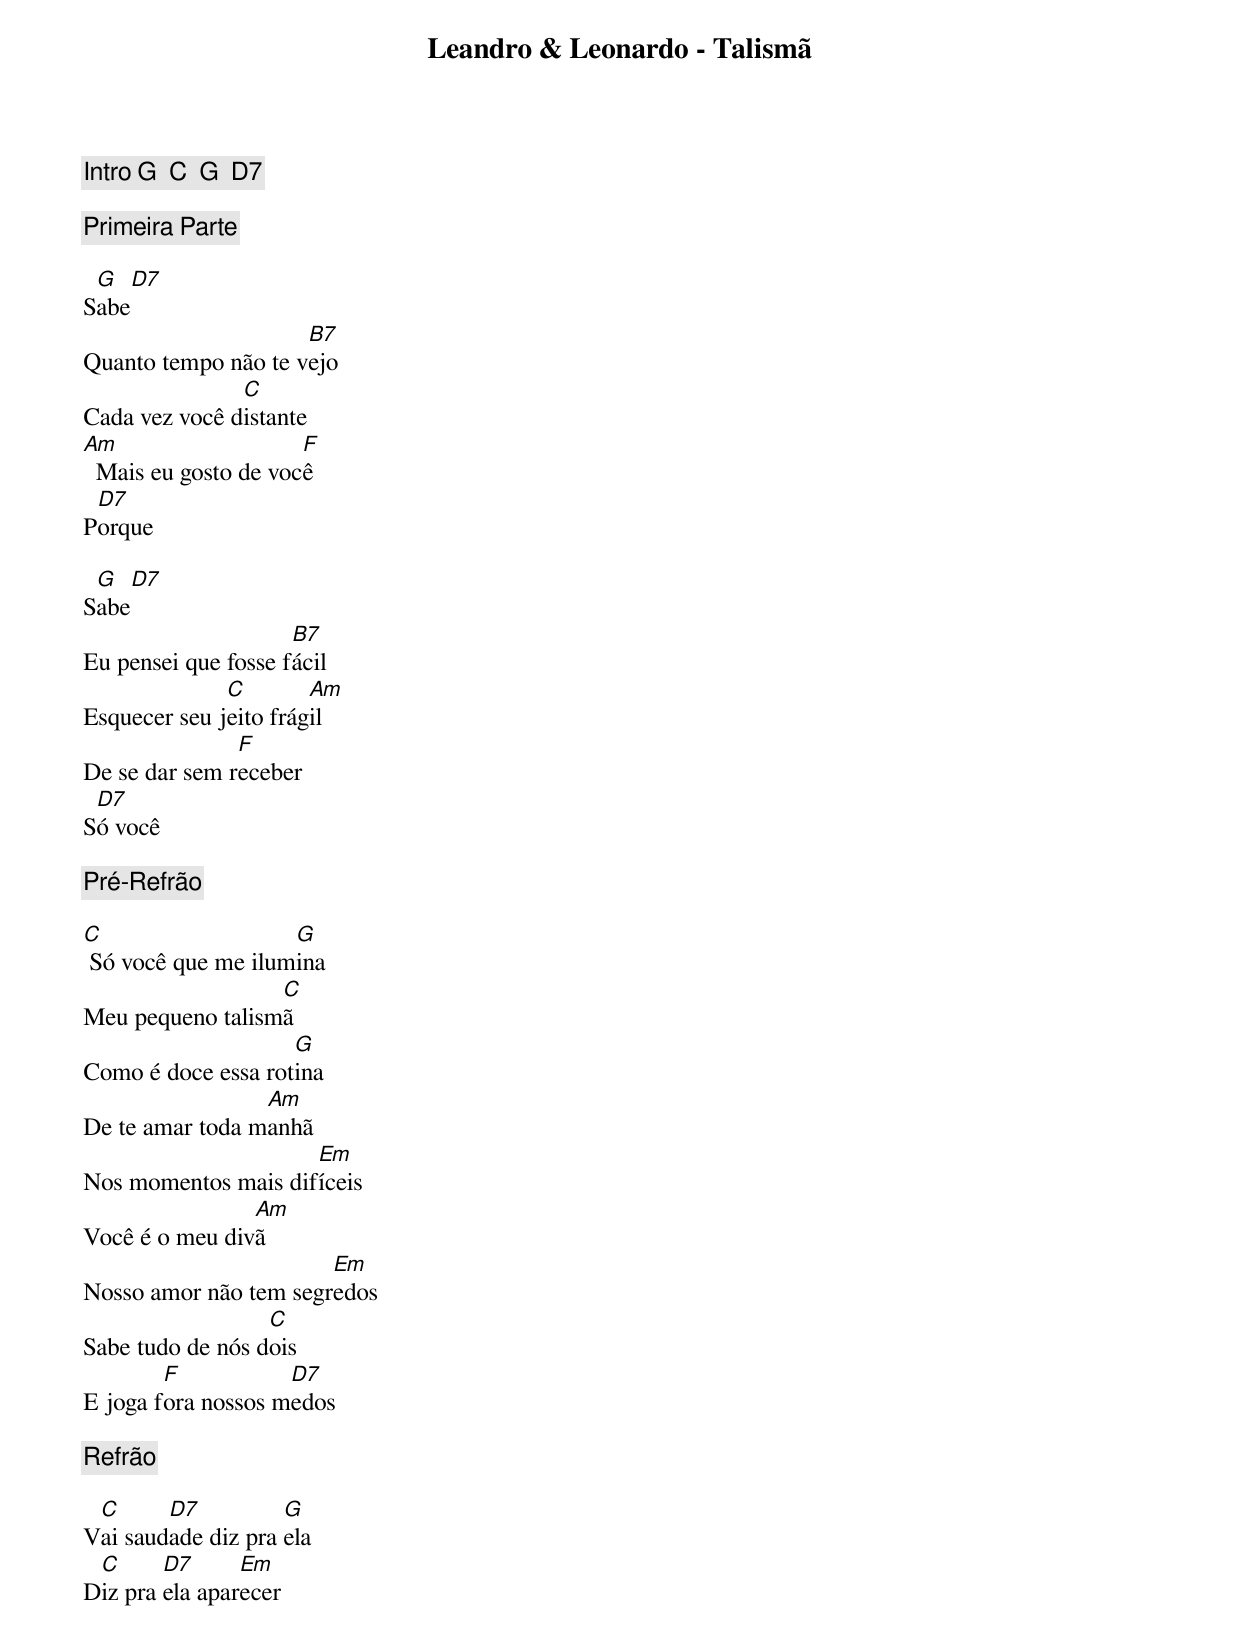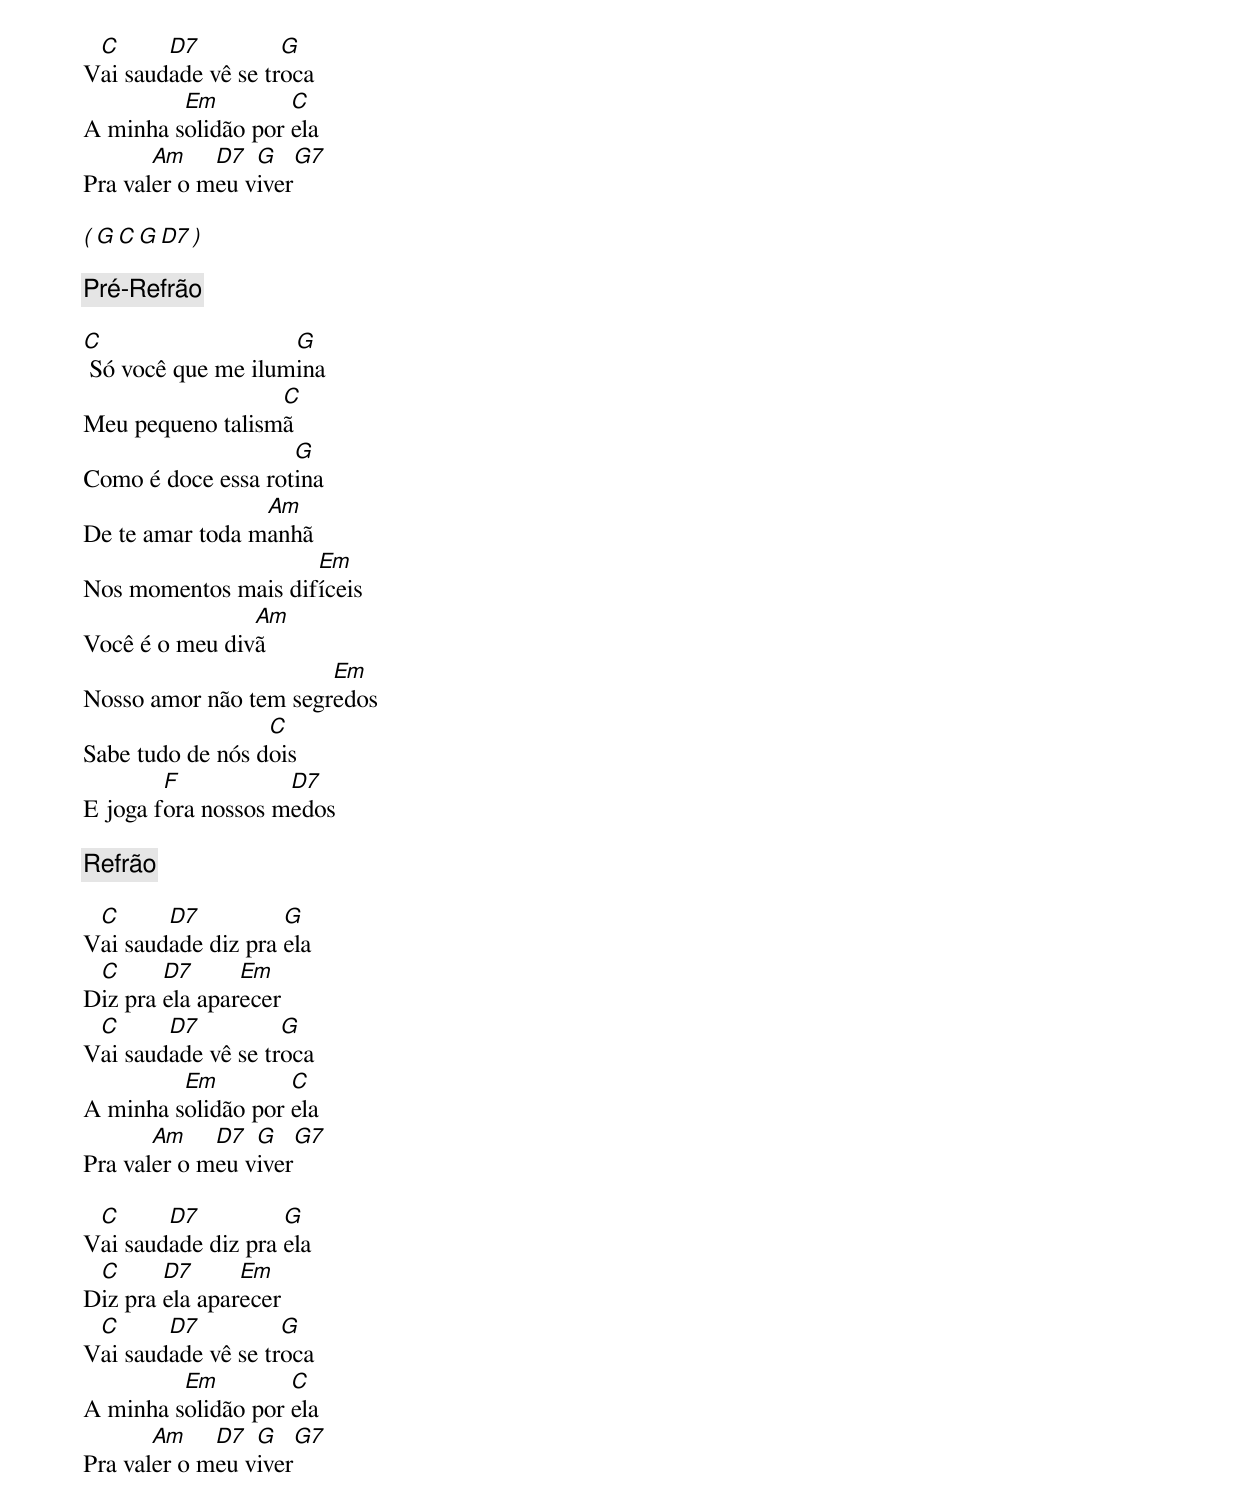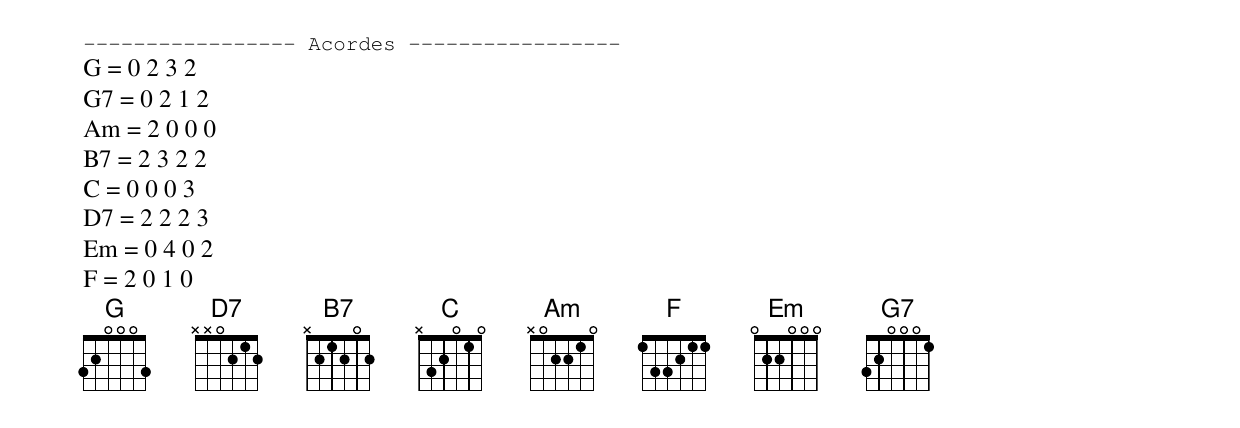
Leandro & Leonardo - Talismã

[Intro] G  C  G  D7

[Primeira Parte]

 G   D7
Sabe
                     B7
Quanto tempo não te vejo
               C
Cada vez você distante
Am                    F
  Mais eu gosto de você
 D7
Porque

 G   D7
Sabe
                     B7
Eu pensei que fosse fácil
              C        Am
Esquecer seu jeito frágil
               F
De se dar sem receber
 D7
Só você

[Pré-Refrão]

C                   G
 Só você que me ilumina
                  C
Meu pequeno talismã
                    G
Como é doce essa rotina
                 Am
De te amar toda manhã
                     Em
Nos momentos mais difíceis
                Am
Você é o meu divã
                       Em
Nosso amor não tem segredos
                  C
Sabe tudo de nós dois
        F           D7
E joga fora nossos medos

[Refrão]

 C      D7          G
Vai saudade diz pra ela
 C      D7      Em
Diz pra ela aparecer
 C      D7          G
Vai saudade vê se troca
         Em         C
A minha solidão por ela
       Am    D7  G   G7
Pra valer o meu viver

( G  C  G  D7 )

[Pré-Refrão]

C                   G
 Só você que me ilumina
                  C
Meu pequeno talismã
                    G
Como é doce essa rotina
                 Am
De te amar toda manhã
                     Em
Nos momentos mais difíceis
                Am
Você é o meu divã
                       Em
Nosso amor não tem segredos
                  C
Sabe tudo de nós dois
        F           D7
E joga fora nossos medos

[Refrão]

 C      D7          G
Vai saudade diz pra ela
 C      D7      Em
Diz pra ela aparecer
 C      D7          G
Vai saudade vê se troca
         Em         C
A minha solidão por ela
       Am    D7  G   G7
Pra valer o meu viver

 C      D7          G
Vai saudade diz pra ela
 C      D7      Em
Diz pra ela aparecer
 C      D7          G
Vai saudade vê se troca
         Em         C
A minha solidão por ela
       Am    D7  G   G7
Pra valer o meu viver


----------------- Acordes -----------------
G = 0 2 3 2
G7 = 0 2 1 2
Am = 2 0 0 0
B7 = 2 3 2 2
C = 0 0 0 3
D7 = 2 2 2 3
Em = 0 4 0 2
F = 2 0 1 0
